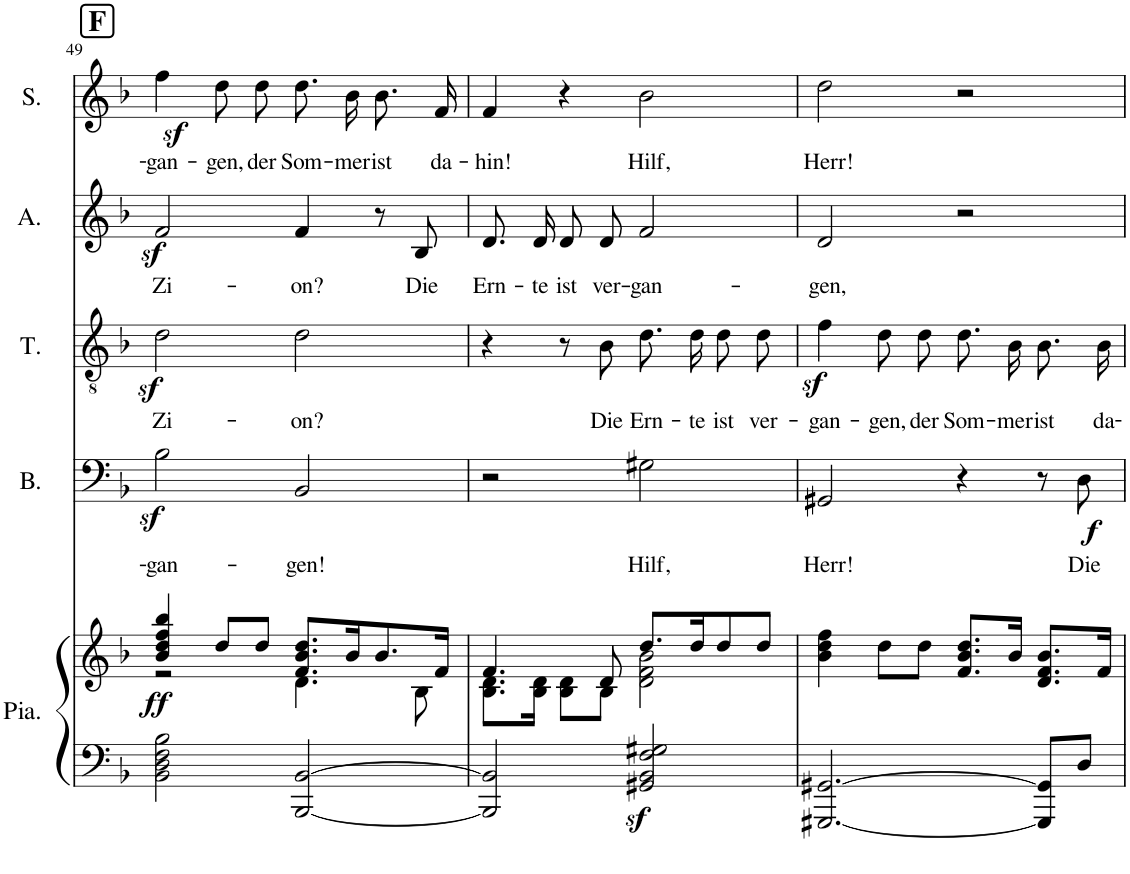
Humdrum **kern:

**kern	**kern	**dynam	**kern	**text	**dynam	**kern	**text	**kern	**text	**kern	**text
*part5	*part5	*part5	*part4	*part4	*part4	*part3	*part3	*part2	*part2	*part1	*part1
*staff6	*staff5	*staff5/6	*staff4	*staff4	*staff4	*staff3	*staff3	*staff2	*staff2	*staff1	*staff1
*I"Piano	*	*	*I"Basse	*	*	*I"Ténor	*	*I"Alto	*	*I"Soprano	*
*I'Pia.	*	*	*I'B.	*	*	*I'T.	*	*I'A.	*	*I'S.	*
!!LO:PB:g=z
*clefF4	*clefG2	*	*clefF4	*	*	*clefGv2	*	*clefG2	*	*clefG2	*
*k[b-]	*k[b-]	*	*k[b-]	*	*	*k[b-]	*	*k[b-]	*	*k[b-]	*
*M4/4	*M4/4	*	*M4/4	*	*	*M4/4	*	*M4/4	*	*M4/4	*
!!LO:REH:place=s1:a:B:cj:fs=14:t=F
=49	=49	=49	=49	=49	=49	=49	=49	=49	=49	=49	=49
*	*^	*	*	*	*	*	*	*	*	*	*
!	!	!	!LO:DY:b	!	!LO:LY:b	!	!	!LO:LY:b	!	!LO:LY:b	!	!LO:LY:b
2BB-\ 2D\ 2F\ 2B-\	4b-/ 4dd/ 4ff/ 4bb-/	2r	ff	2B-z<\	-gan-	.	2dz<\	Zi-	2fz</	Zi-	4ffz<\	-gan-
!	!	!	!	!	!	!	!	!	!	!	!	!LO:LY:b
.	8dd/L	.	.	.	.	.	.	.	.	.	8dd\L	-gen,
!	!	!	!	!	!	!	!	!	!	!	!	!LO:LY:b
.	8dd/J	.	.	.	.	.	.	.	.	.	8dd\J	der
!	!	!	!	!	!LO:LY:b	!	!	!LO:LY:b	!	!LO:LY:b	!	!LO:LY:b
[2BBB-/ [2BB-/	8.f/ 8.b-/ 8.dd/L	4.d\	.	2BB-/	-gen!	.	2d\	-on?	4f/	-on?	8.dd\L	Som-
!	!	!	!	!	!	!	!	!	!	!	!	!LO:LY:b
.	16b-/K	.	.	.	.	.	.	.	.	.	16b-\Jk	-mer
!	!	!	!	!	!	!	!	!	!	!	!	!LO:LY:b
.	8.b-/	.	.	.	.	.	.	.	8r	.	8.b-/L	ist
!	!	!	!	!	!	!	!	!	!	!LO:LY:b	!	!
.	.	8B-\	.	.	.	.	.	.	8B-/	Die	.	.
!	!	!	!	!	!	!	!	!	!	!	!	!LO:LY:b
.	16f/Jk	.	.	.	.	.	.	.	.	.	16f/Jk	da-
=50	=50	=50	=50	=50	=50	=50	=50	=50	=50	=50	=50	=50
!	!	!	!	!	!	!	!	!	!	!LO:LY:b	!	!LO:LY:b
2BBB-/] 2BB-/]	4.f/	8.B-\ 8.d\L	.	2r	.	.	4r	.	8.d/L	Ern-	4f/	-hin!
!	!	!	!	!	!	!	!	!	!	!LO:LY:b	!	!
.	.	16B-\ 16d\Jk	.	.	.	.	.	.	16d/Jk	-te	.	.
!	!	!	!	!	!	!	!	!	!	!LO:LY:b	!	!
.	.	8B-\ 8d\L	.	.	.	.	8r	.	8d/L	ist	4r	.
!	!	!	!	!	!	!	!	!LO:LY:b	!	!LO:LY:b	!	!
.	8d/	8B-\J	.	.	.	.	8B-\	Die	8d/J	ver-	.	.
!	!	!	!	!	!LO:LY:b	!	!	!LO:LY:b	!	!LO:LY:b	!	!LO:LY:b
2GG#X/z< 2BB-/z< 2F/z< 2G#X/z<	8.dd/L	2d\ 2f\ 2b-\	.	2G#X\	Hilf,	.	8.d\L	Ern-	2f/	-gan-	2b-\	Hilf,
!	!	!	!	!	!	!	!	!LO:LY:b	!	!	!	!
.	16dd/K	.	.	.	.	.	16d\Jk	-te	.	.	.	.
!	!	!	!	!	!	!	!	!LO:LY:b	!	!	!	!
.	8dd/	.	.	.	.	.	8d\L	ist	.	.	.	.
!	!	!	!	!	!	!	!	!LO:LY:b	!	!	!	!
.	8dd/J	.	.	.	.	.	8d\J	ver-	.	.	.	.
*	*v	*v	*	*	*	*	*	*	*	*	*	*
=51	=51	=51	=51	=51	=51	=51	=51	=51	=51	=51	=51
!	!	!	!	!LO:LY:b	!	!	!LO:LY:b	!	!LO:LY:b	!	!LO:LY:b
[2.GGG#X/ [2.GG#X/	4b-\ 4dd\ 4ff\	.	2GG#X/	Herr!	.	4fz<\	-gan-	2d/	-gen,	2dd\	Herr!
!	!	!	!	!	!	!	!LO:LY:b	!	!	!	!
.	8dd\L	.	.	.	.	8d\L	-gen,	.	.	.	.
!	!	!	!	!	!	!	!LO:LY:b	!	!	!	!
.	8dd\J	.	.	.	.	8d\J	der	.	.	.	.
!	!	!	!	!	!	!	!LO:LY:b	!	!	!	!
.	8.f/ 8.b-/ 8.dd/L	.	4r	.	.	8.d\L	Som-	2r	.	2r	.
!	!	!	!	!	!	!	!LO:LY:b	!	!	!	!
.	16b-/Jk	.	.	.	.	16B-\Jk	-mer	.	.	.	.
!	!	!	!	!	!	!	!LO:LY:b	!	!	!	!
8GGG#/] 8GG#/]L	8.d/ 8.f/ 8.b-/L	.	8r	.	.	8.B-\L	ist	.	.	.	.
!	!	!	!	!LO:LY:b	!LO:DY:b	!	!	!	!	!	!
8D/J	.	.	8D\	Die	f	.	.	.	.	.	.
!	!	!	!	!	!	!	!LO:LY:b	!	!	!	!
.	16f/Jk	.	.	.	.	16B-\Jk	da-	.	.	.	.
=	=	=	=	=	=	=	=	=	=	=	=
*-	*-	*-	*-	*-	*-	*-	*-	*-	*-	*-	*-
